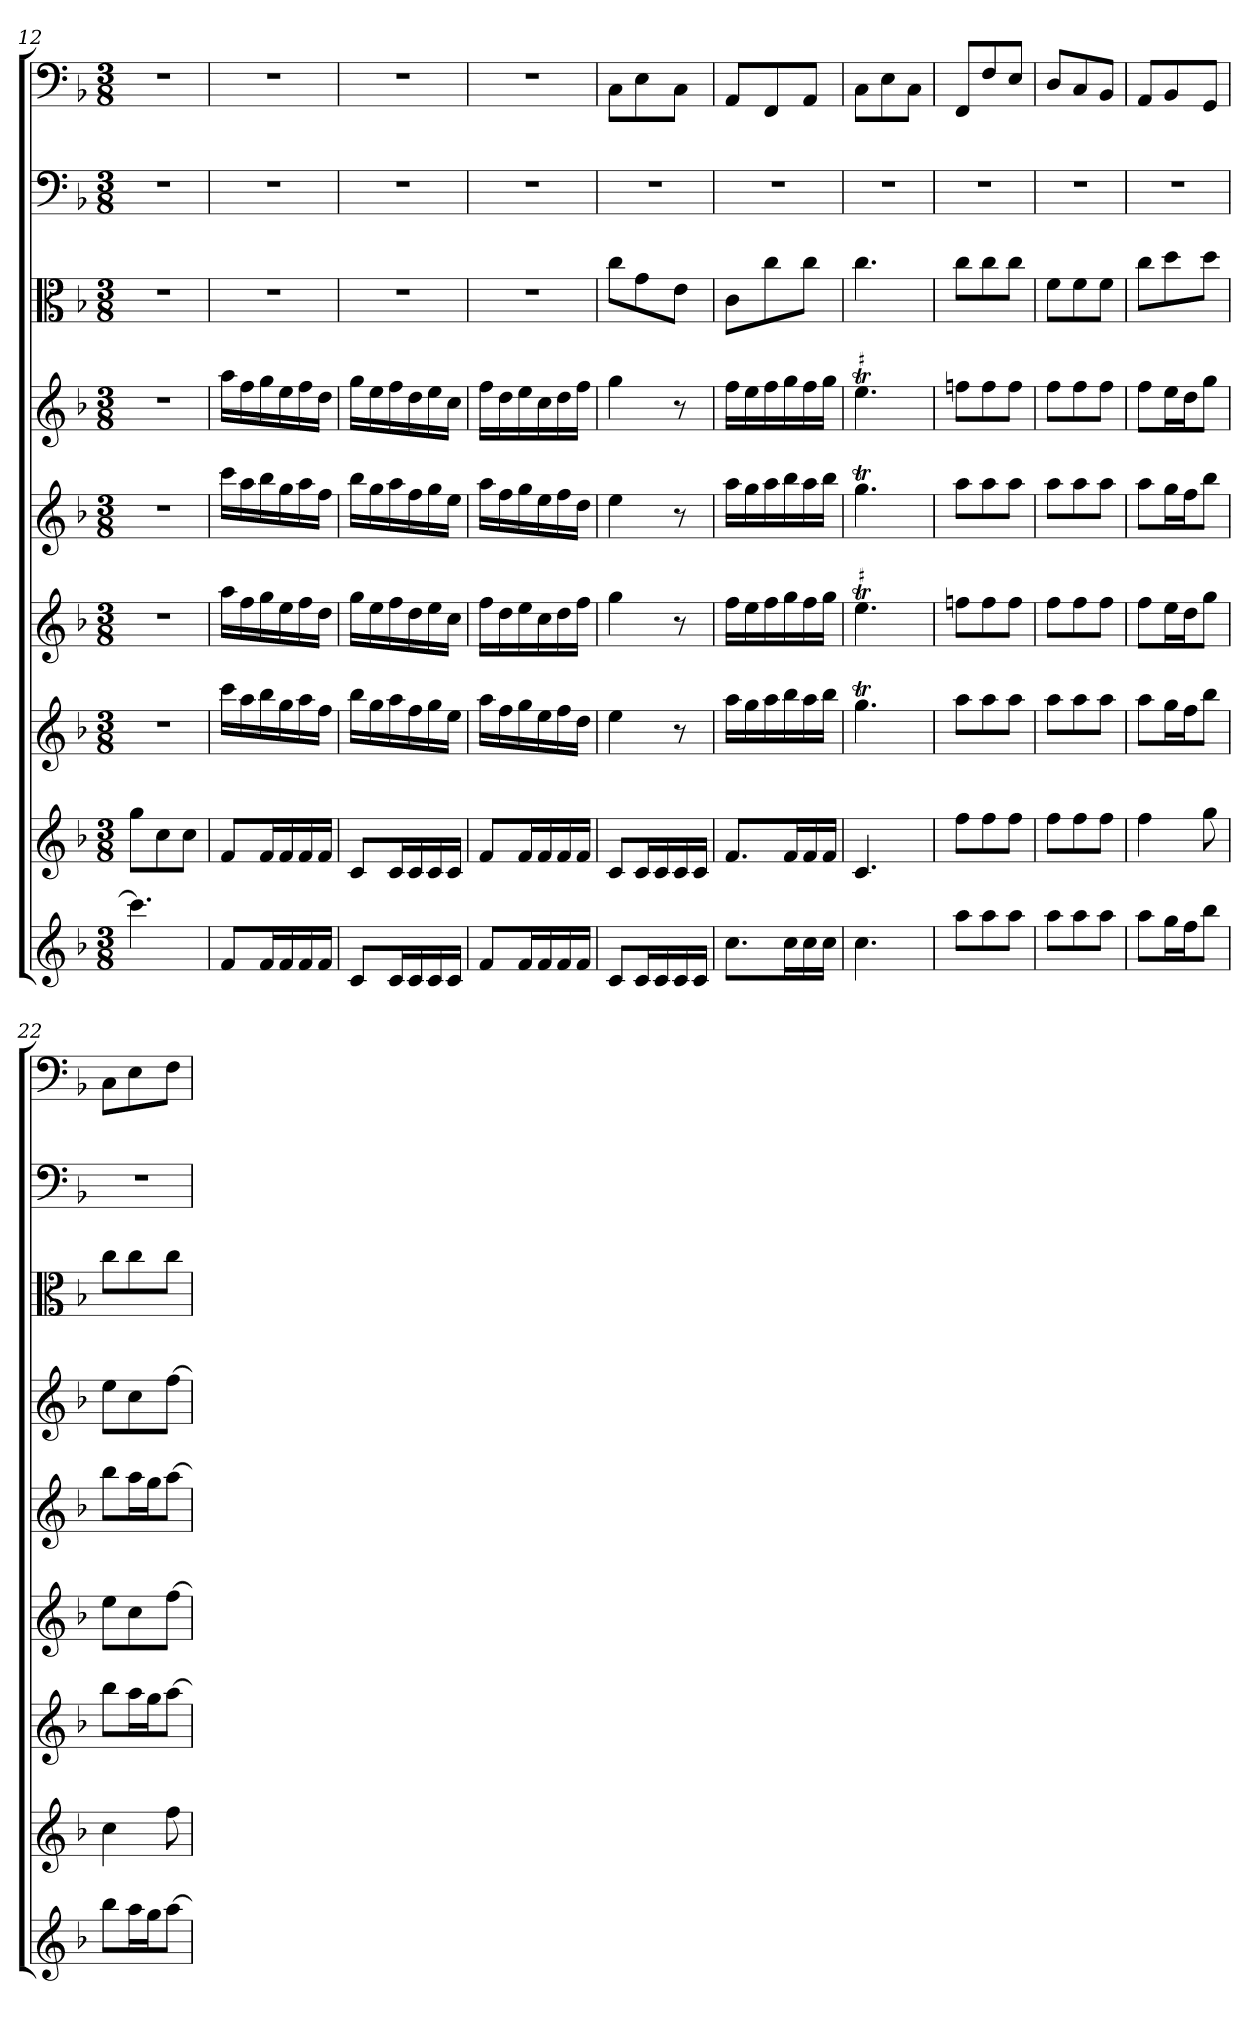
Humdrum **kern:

**kern	**kern	**kern	**kern	**kern	**kern	**kern	**kern	**kern
*part9	*part8	*part7	*part6	*part5	*part4	*part3	*part2	*part1
*staff9	*staff8	*staff7	*staff6	*staff5	*staff4	*staff3	*staff2	*staff1
*clefG2	*clefG2	*clefG2	*clefG2	*clefG2	*clefG2	*clefC3	*clefF4	*clefF4
*k[b-]	*k[b-]	*k[b-]	*k[b-]	*k[b-]	*k[b-]	*k[b-]	*k[b-]	*k[b-]
*F:	*F:	*F:	*F:	*F:	*F:	*F:	*F:	*F:
*M3/8	*M3/8	*M3/8	*M3/8	*M3/8	*M3/8	*M3/8	*M3/8	*M3/8
=12	=12	=12	=12	=12	=12	=12	=12	=12
4.ccc\]	8gg\L	4.r	4.r	4.r	4.r	4.r	4.r	4.r
.	8cc\	.	.	.	.	.	.	.
.	8cc\J	.	.	.	.	.	.	.
=13	=13	=13	=13	=13	=13	=13	=13	=13
8f/L	8f/L	16ccc\LL	16aa\LL	16ccc\LL	16aa\LL	4.r	4.r	4.r
.	.	16aa\	16ff\	16aa\	16ff\	.	.	.
16f/L	16f/L	16bb-\	16gg\	16bb-\	16gg\	.	.	.
16f/	16f/	16gg\	16ee\	16gg\	16ee\	.	.	.
16f/	16f/	16aa\	16ff\	16aa\	16ff\	.	.	.
16f/JJ	16f/JJ	16ff\JJ	16dd\JJ	16ff\JJ	16dd\JJ	.	.	.
=14	=14	=14	=14	=14	=14	=14	=14	=14
8c/L	8c/L	16bb-\LL	16gg\LL	16bb-\LL	16gg\LL	4.r	4.r	4.r
.	.	16gg\	16ee\	16gg\	16ee\	.	.	.
16c/L	16c/L	16aa\	16ff\	16aa\	16ff\	.	.	.
16c/	16c/	16ff\	16dd\	16ff\	16dd\	.	.	.
16c/	16c/	16gg\	16ee\	16gg\	16ee\	.	.	.
16c/JJ	16c/JJ	16ee\JJ	16cc\JJ	16ee\JJ	16cc\JJ	.	.	.
=15	=15	=15	=15	=15	=15	=15	=15	=15
8f/L	8f/L	16aa\LL	16ff\LL	16aa\LL	16ff\LL	4.r	4.r	4.r
.	.	16ff\	16dd\	16ff\	16dd\	.	.	.
16f/L	16f/L	16gg\	16ee\	16gg\	16ee\	.	.	.
16f/	16f/	16ee\	16cc\	16ee\	16cc\	.	.	.
16f/	16f/	16ff\	16dd\	16ff\	16dd\	.	.	.
16f/JJ	16f/JJ	16dd\JJ	16ff\JJ	16dd\JJ	16ff\JJ	.	.	.
=16	=16	=16	=16	=16	=16	=16	=16	=16
8c/L	8c/L	4ee\	4gg\	4ee\	4gg\	8cc\L	4.r	8C\L
16c/L	16c/L	.	.	.	.	8g\	.	8E\
16c/	16c/	.	.	.	.	.	.	.
16c/	16c/	8r	8r	8r	8r	8e\J	.	8C\J
16c/JJ	16c/JJ	.	.	.	.	.	.	.
=17	=17	=17	=17	=17	=17	=17	=17	=17
8.cc\L	8.f/L	16aa\LL	16ff\LL	16aa\LL	16ff\LL	8c\L	4.r	8AA/L
.	.	16gg\	16ee\	16gg\	16ee\	.	.	.
.	.	16aa\	16ff\	16aa\	16ff\	8cc\	.	8FF/
16cc\L	16f/L	16bb-\	16gg\	16bb-\	16gg\	.	.	.
16cc\	16f/	16aa\	16ff\	16aa\	16ff\	8cc\J	.	8AA/J
16cc\JJ	16f/JJ	16bb-\JJ	16gg\JJ	16bb-\JJ	16gg\JJ	.	.	.
=18	=18	=18	=18	=18	=18	=18	=18	=18
!	!	!	!LO:TR:acc=#	!	!LO:TR:acc=#	!	!	!
4.cc\	4.c/	4.ggT\	4.eeT\	4.ggT\	4.eeT\	4.cc\	4.r	8C\L
.	.	.	.	.	.	.	.	8E\
.	.	.	.	.	.	.	.	8C\J
=19	=19	=19	=19	=19	=19	=19	=19	=19
8aa\L	8ff\L	8aa\L	8ffn\L	8aa\L	8ffn\L	8cc\L	4.r	8FF/L
8aa\	8ff\	8aa\	8ff\	8aa\	8ff\	8cc\	.	8F/
8aa\J	8ff\J	8aa\J	8ff\J	8aa\J	8ff\J	8cc\J	.	8E/J
=20	=20	=20	=20	=20	=20	=20	=20	=20
8aa\L	8ff\L	8aa\L	8ff\L	8aa\L	8ff\L	8f\L	4.r	8D/L
8aa\	8ff\	8aa\	8ff\	8aa\	8ff\	8f\	.	8C/
8aa\J	8ff\J	8aa\J	8ff\J	8aa\J	8ff\J	8f\J	.	8BB-/J
=21	=21	=21	=21	=21	=21	=21	=21	=21
8aa\L	4ff\	8aa\L	8ff\L	8aa\L	8ff\L	8cc\L	4.r	8AA/L
16gg\L	.	16gg\L	16ee\L	16gg\L	16ee\L	8dd\	.	8BB-/
16ff\J	.	16ff\J	16dd\J	16ff\J	16dd\J	.	.	.
8bb-\J	8gg\	8bb-\J	8gg\J	8bb-\J	8gg\J	8dd\J	.	8GG/J
=22	=22	=22	=22	=22	=22	=22	=22	=22
8bb-\L	4cc\	8bb-\L	8ee\L	8bb-\L	8ee\L	8cc\L	4.r	8C\L
16aa\L	.	16aa\L	8cc\	16aa\L	8cc\	8cc\	.	8E\
16gg\J	.	16gg\J	.	16gg\J	.	.	.	.
[8aa\J	8ff\	[8aa\J	[8ff\J	[8aa\J	[8ff\J	8cc\J	.	8F\J
=	=	=	=	=	=	=	=	=
*-	*-	*-	*-	*-	*-	*-	*-	*-
